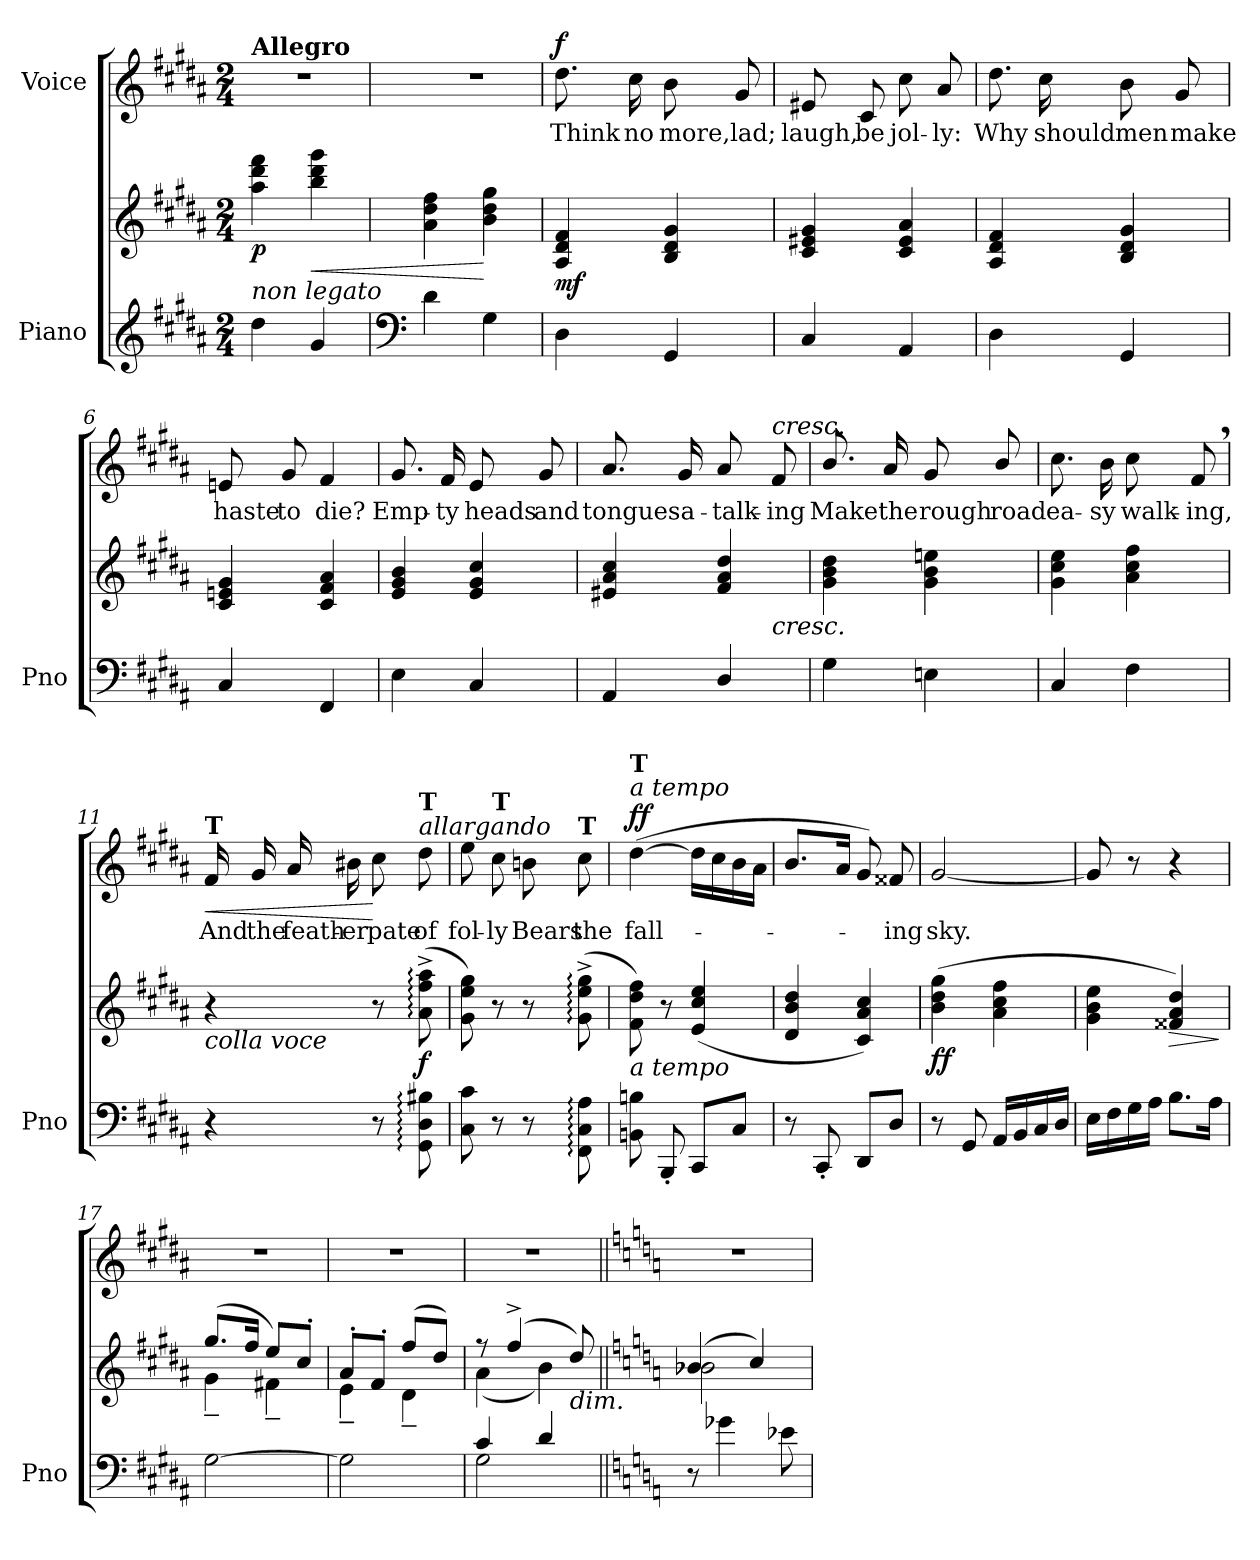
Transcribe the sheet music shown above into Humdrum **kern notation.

**kern	**kern	**dynam	**kern	**text	**dynam
*part2	*part2	*part2	*part1	*part1	*part1
*staff3	*staff2	*staff2/3	*staff1	*staff1	*staff1
*I"Piano	*	*	*I"Voice	*	*
*I'Pno	*	*	*	*	*
*clefG2	*clefG2	*	*clefG2	*	*
*k[f#c#g#d#a#]	*k[f#c#g#d#a#]	*	*k[f#c#g#d#a#]	*	*
*M2/4	*M2/4	*	*M2/4	*	*
=1	=1	=1	=1	=1	=1
!	!	!	!LO:TX:a:B:t=Allegro	!	!
!	!LO:TX:b:i:t=non legato	!	!	!	!
!	!	!LO:DY:b	!	!	!
4dd#\	4aa#\ 4ddd#\ 4fff#\	p	2r	.	.
!	!	!LO:HP:b	!	!	!
4g#/	4bb\ 4ddd#\ 4ggg#\	<	.	.	.
=2	=2	=2	=2	=2	=2
*clefF4	*	*	*	*	*
4d#\	4a#\ 4dd#\ 4ff#\	.	2r	.	.
4G#\	4b\ 4dd#\ 4gg#\	[	.	.	.
=3	=3	=3	=3	=3	=3
!	!	!LO:DY:b	!	!LO:LY:b	!LO:DY:a
4D#\	4A#/ 4d#/ 4f#/	mf	8.dd#\	Think	f
!	!	!	!	!LO:LY:b	!
.	.	.	16cc#\	no	.
!	!	!	!	!LO:LY:b	!
4GG#/	4B/ 4d#/ 4g#/	.	8b\	more,	.
!	!	!	!	!LO:LY:b	!
.	.	.	8g#/	lad;	.
=4	=4	=4	=4	=4	=4
!	!	!	!	!LO:LY:b	!
4C#/	4c#/ 4e#X/ 4g#/	.	8e#X/	laugh,	.
!	!	!	!	!LO:LY:b	!
.	.	.	8c#/	be	.
!	!	!	!	!LO:LY:b	!
4AA#/	4c#/ 4e#/ 4a#/	.	8cc#\	jol-	.
!	!	!	!	!LO:LY:b	!
.	.	.	8a#/	-ly:	.
!!LO:LB:g=z
=5	=5	=5	=5	=5	=5
!	!	!	!	!LO:LY:b	!
4D#\	4A#/ 4d#/ 4f#/	.	8.dd#\	Why	.
!	!	!	!	!LO:LY:b	!
.	.	.	16cc#\	should	.
!	!	!	!	!LO:LY:b	!
4GG#/	4B/ 4d#/ 4g#/	.	8b\	men	.
!	!	!	!	!LO:LY:b	!
.	.	.	8g#/	make	.
=6	=6	=6	=6	=6	=6
!	!	!	!	!LO:LY:b	!
4C#/	4c#/ 4en/ 4g#/	.	8en/	haste	.
!	!	!	!	!LO:LY:b	!
.	.	.	8g#/	to	.
!	!	!	!	!LO:LY:b	!
4FF#/	4c#/ 4f#/ 4a#/	.	4f#/	die?	.
=7	=7	=7	=7	=7	=7
!	!	!	!	!LO:LY:b	!
4E\	4e/ 4g#/ 4b/	.	8.g#/	Emp-	.
!	!	!	!	!LO:LY:b	!
.	.	.	16f#/	-ty	.
!	!	!	!	!LO:LY:b	!
4C#/	4e/ 4g#/ 4cc#/	.	8e/	heads	.
!	!	!	!	!LO:LY:b	!
.	.	.	8g#/	and	.
!!LO:LB:g=z
=8	=8	=8	=8	=8	=8
*	*^	*	*	*	*
!	!	!	!	!	!LO:LY:b	!
4AA#/	4e#X/ 4a#/ 4cc#/	4rAyy	.	8.a#/	tongues	.
!	!	!	!	!	!LO:LY:b	!
.	.	.	.	16g#/	a-	.
!	!	!	!	!	!LO:LY:b	!
4D#/	4f#/ 4a#/ 4dd#/	8rcyy	.	8a#/	-talk-	.
!	!	!	!	!LO:TX:a:i:t=cresc.	!	!
!	!	!LO:TX:b:i:t=cresc.	!	!	!	!
!	!	!	!	!	!LO:LY:b	!
.	.	8rcyy	.	8f#/	-ing	.
=9	=9	=9	=9	=9	=9	=9
!	!	!	!	!	!LO:LY:b	!
*	*v	*v	*	*	*	*
4G#\	4g#\ 4b\ 4dd#\	.	8.b/	Make	.
!	!	!	!	!LO:LY:b	!
.	.	.	16a#/	the	.
!	!	!	!	!LO:LY:b	!
4En\	4g#\ 4b\ 4een\	.	8g#/	rough	.
!	!	!	!	!LO:LY:b	!
.	.	.	8b/	road	.
=10	=10	=10	=10	=10	=10
!	!	!	!	!LO:LY:b	!
4C#/	4g#\ 4cc#\ 4ee\	.	8.cc#\	ea-	.
!	!	!	!	!LO:LY:b	!
.	.	.	16b\	-sy	.
!	!	!	!	!LO:LY:b	!
4F#\	4a#\ 4cc#\ 4ff#\	.	8cc#\	walk-	.
!	!	!	!	!LO:LY:b	!
.	.	.	8f#,/	-ing,	.
!!LO:LB:g=z
=11	=11	=11	=11	=11	=11
!	!	!	!LO:TX:a:B:t=T	!	!
!	!LO:TX:b:i:t=colla voce	!	!	!	!
!	!	!	!	!LO:LY:b	!LO:HP:b
4r	4r	.	16f#/	And	<
!	!	!	!	!LO:LY:b	!
.	.	.	16g#/	the	.
!	!	!	!	!LO:LY:b	!
.	.	.	16a#/	feath-	.
!	!	!	!	!LO:LY:b	!
.	.	.	16b#X\	-er	.
!	!	!	!	!LO:LY:b	!
8r	8r	.	8cc#\	pate	[
!	!	!	!LO:TX:a:i:t=allargando	!	!
!	!	!	!LO:TX:a:B:t=T	!	!
!	!	!LO:DY:b	!	!LO:LY:b	!
8GG#\: 8D#\: 8B#X\:	(>8a#\:^ 8ff#\:^ 8aa#\:^	f	8dd#\	of	.
=12	=12	=12	=12	=12	=12
!	!	!	!	!LO:LY:b	!
8C#\ 8c#\	8g#\ 8ee\ 8gg#\)	.	8ee\	fol-	.
!	!	!	!LO:TX:a:B:t=T	!	!
!	!	!	!	!LO:LY:b	!
8r	8r	.	8cc#\	-ly	.
!	!	!	!	!LO:LY:b	!
8r	8r	.	8bn\	Bears	.
!	!	!	!LO:TX:a:B:t=T	!	!
!	!	!	!	!LO:LY:b	!
8FF#\: 8C#\: 8A#\:	(>8g#\:^ 8ee\:^ 8gg#\:^	.	8cc#\	the	.
=13	=13	=13	=13	=13	=13
!	!	!	!LO:TX:a:i:t=a tempo	!	!
!	!	!	!LO:TX:a:B:t=T	!	!
!	!LO:TX:b:i:t=a tempo	!	!	!	!
!	!	!	!	!LO:LY:b	!LO:DY:a
8BBn\ 8Bn\	8f#\ 8dd#\ 8ff#\)	.	(>[4dd#\	fall-	ff
8BBB'/	8r	.	.	.	.
8CC#/L	(>4e/ 4cc#/ 4ee/	.	16dd#\LL]	.	.
.	.	.	16cc#\	.	.
8C#/J	.	.	16b\	.	.
.	.	.	16a#\JJ	.	.
=14	=14	=14	=14	=14	=14
8r	4d#/ 4b/ 4dd#/	.	8.b/L	.	.
8CC#'/	.	.	.	.	.
.	.	.	16a#/Jk	.	.
8DD#/L	4c#/ 4a#/ 4cc#/)	.	8g#/)	.	.
!	!	!	!	!LO:LY:b	!
8D#/J	.	.	8f##X/	-ing	.
!!LO:PB:g=z
=15	=15	=15	=15	=15	=15
!	!	!LO:DY:b	!	!LO:LY:b	!
8r	(>4b\ 4dd#\ 4gg#\	ff	[2g#/	sky.	.
8GG#/	.	.	.	.	.
16AA#/LL	4a#\ 4cc#\ 4ff#\	.	.	.	.
16BB/	.	.	.	.	.
16C#/	.	.	.	.	.
16D#/JJ	.	.	.	.	.
=16	=16	=16	=16	=16	=16
16E\LL	4g#\ 4b\ 4ee\	.	8g#/]	.	.
16F#\	.	.	.	.	.
16G#\	.	.	8r	.	.
16A#\JJ	.	.	.	.	.
!	!	!LO:HP:b	!	!	!
8.B\L	4f##X/ 4a#/ 4dd#/)	>	4r	.	.
16A#\Jk	.	.	.	.	.
.	.	]	.	.	.
=17	=17	=17	=17	=17	=17
*	*^	*	*	*	*
!	!	!	!LO:DY:b	!	!	!
!	!	!	!LO:DY:n=1:b	!	!	!
[2G#\	(>8.gg#/L	4g#~\	other-dynamics f	2r	.	.
.	16ff#/Jk	.	.	.	.	.
.	8ee/L)	4f#X~\	.	.	.	.
.	8cc#'/J	.	.	.	.	.
=18	=18	=18	=18	=18	=18	=18
2G#\]	8a#'/L	4e~\	.	2r	.	.
.	8f#'/J	.	.	.	.	.
.	(>8ff#/L	4d#~\	.	.	.	.
.	8dd#/J)	.	.	.	.	.
=19	=19	=19	=19	=19	=19	=19
*^	*	*	*	*	*	*
4c#/	2G#\	8r	(<4a#\	.	2r	.	.
.	.	(>4ff#^/	.	.	.	.	.
4d#/	.	.	4b\)	.	.	.	.
!	!	!LO:TX:b:i:t=dim.	!	!	!	!	!
.	.	8dd#/)	.	.	.	.	.
*v	*v	*	*	*	*	*	*
!!LO:LB:g=z
=20||	=20||	=20||	=20||	=20||	=20||	=20||
*k[]	*k[]	*	*	*k[]	*	*
8r	(>4b-X/	2b-\	.	2r	.	.
4g-X\	.	.	.	.	.	.
.	4cc/)	.	.	.	.	.
8e-X\	.	.	.	.	.	.
*	*v	*v	*	*	*	*
=	=	=	=	=	=
*-	*-	*-	*-	*-	*-
